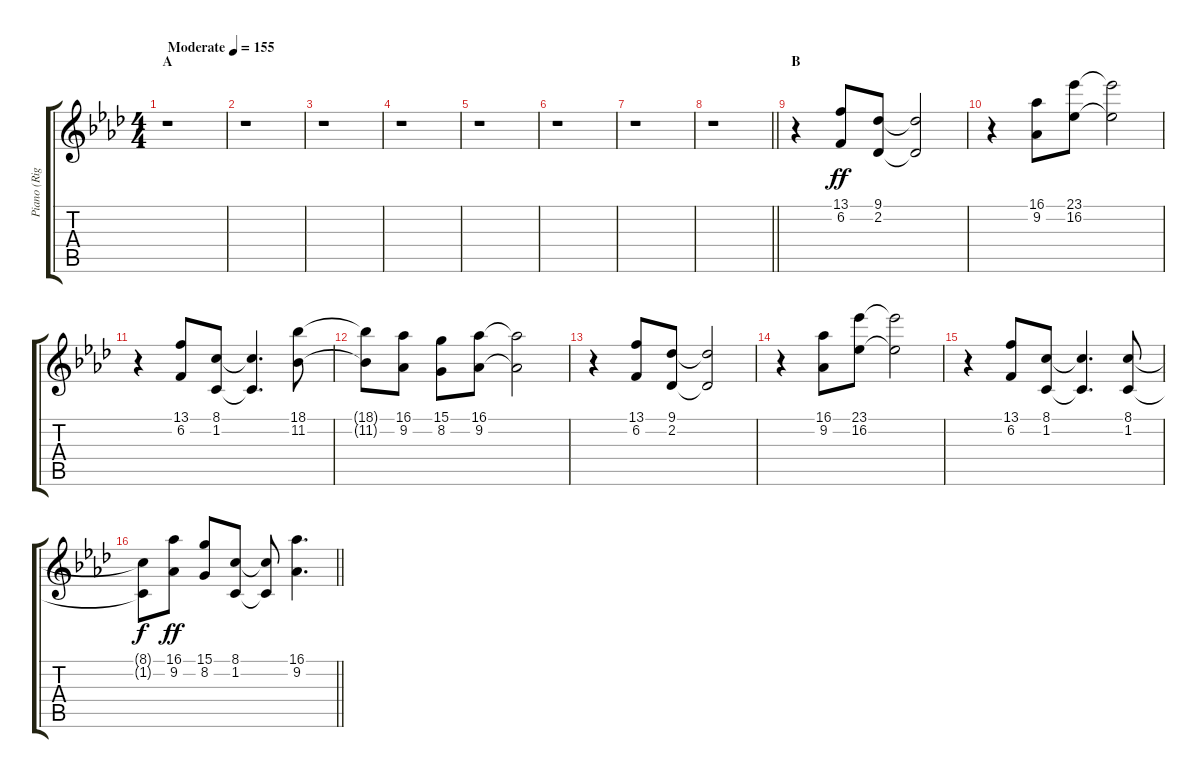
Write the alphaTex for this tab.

\track ("Piano (Right Hand)" "Piano (Rig") {instrument brightacousticpiano}
\staff {score tabs}
\tuning (E4 B3 G3 D3 A2 E2) {hide}
\ts (4 4)
\section ("" "A")
\tempo (155 "Moderate")
\clef g2
\ks ab
r.1{dy ff instrument brightacousticpiano} |
r.1 |
r.1 |
r.1 |
r.1 |
r.1 |
r.1 |
\barLineRight lightlight
r.1 |
\section ("" "B")
r.4 (13.1 6.2).8 (9.1 2.2).8 (9.1{t} 2.2{t}).2 |
r.4 (16.1 9.2).8 (23.1 16.2).8 (23.1{t} 16.2{t}).2 |
r.4 (13.1 6.2).8 (8.1 1.2).8 (8.1{t} 1.2{t}).4{d} (18.1 11.2).8 |
(18.1{t} 11.2{t}).8 (16.1 9.2).8 (15.1 8.2).8 (16.1 9.2).8 (16.1{t} 9.2{t}).2 |
r.4 (13.1 6.2).8 (9.1 2.2).8 (9.1{t} 2.2{t}).2 |
r.4 (16.1 9.2).8 (23.1 16.2).8 (23.1{t} 16.2{t}).2 |
r.4 (13.1 6.2).8 (8.1 1.2).8 (8.1{t} 1.2{t}).4{d} (8.1 1.2).8 |
\barLineRight lightlight
(8.1{t} 1.2{t}).8{dy f} (16.1 9.2).8{dy ff} (15.1 8.2).8 (8.1 1.2).8 (8.1{t} 1.2{t}).8 (16.1 9.2).4{d}
